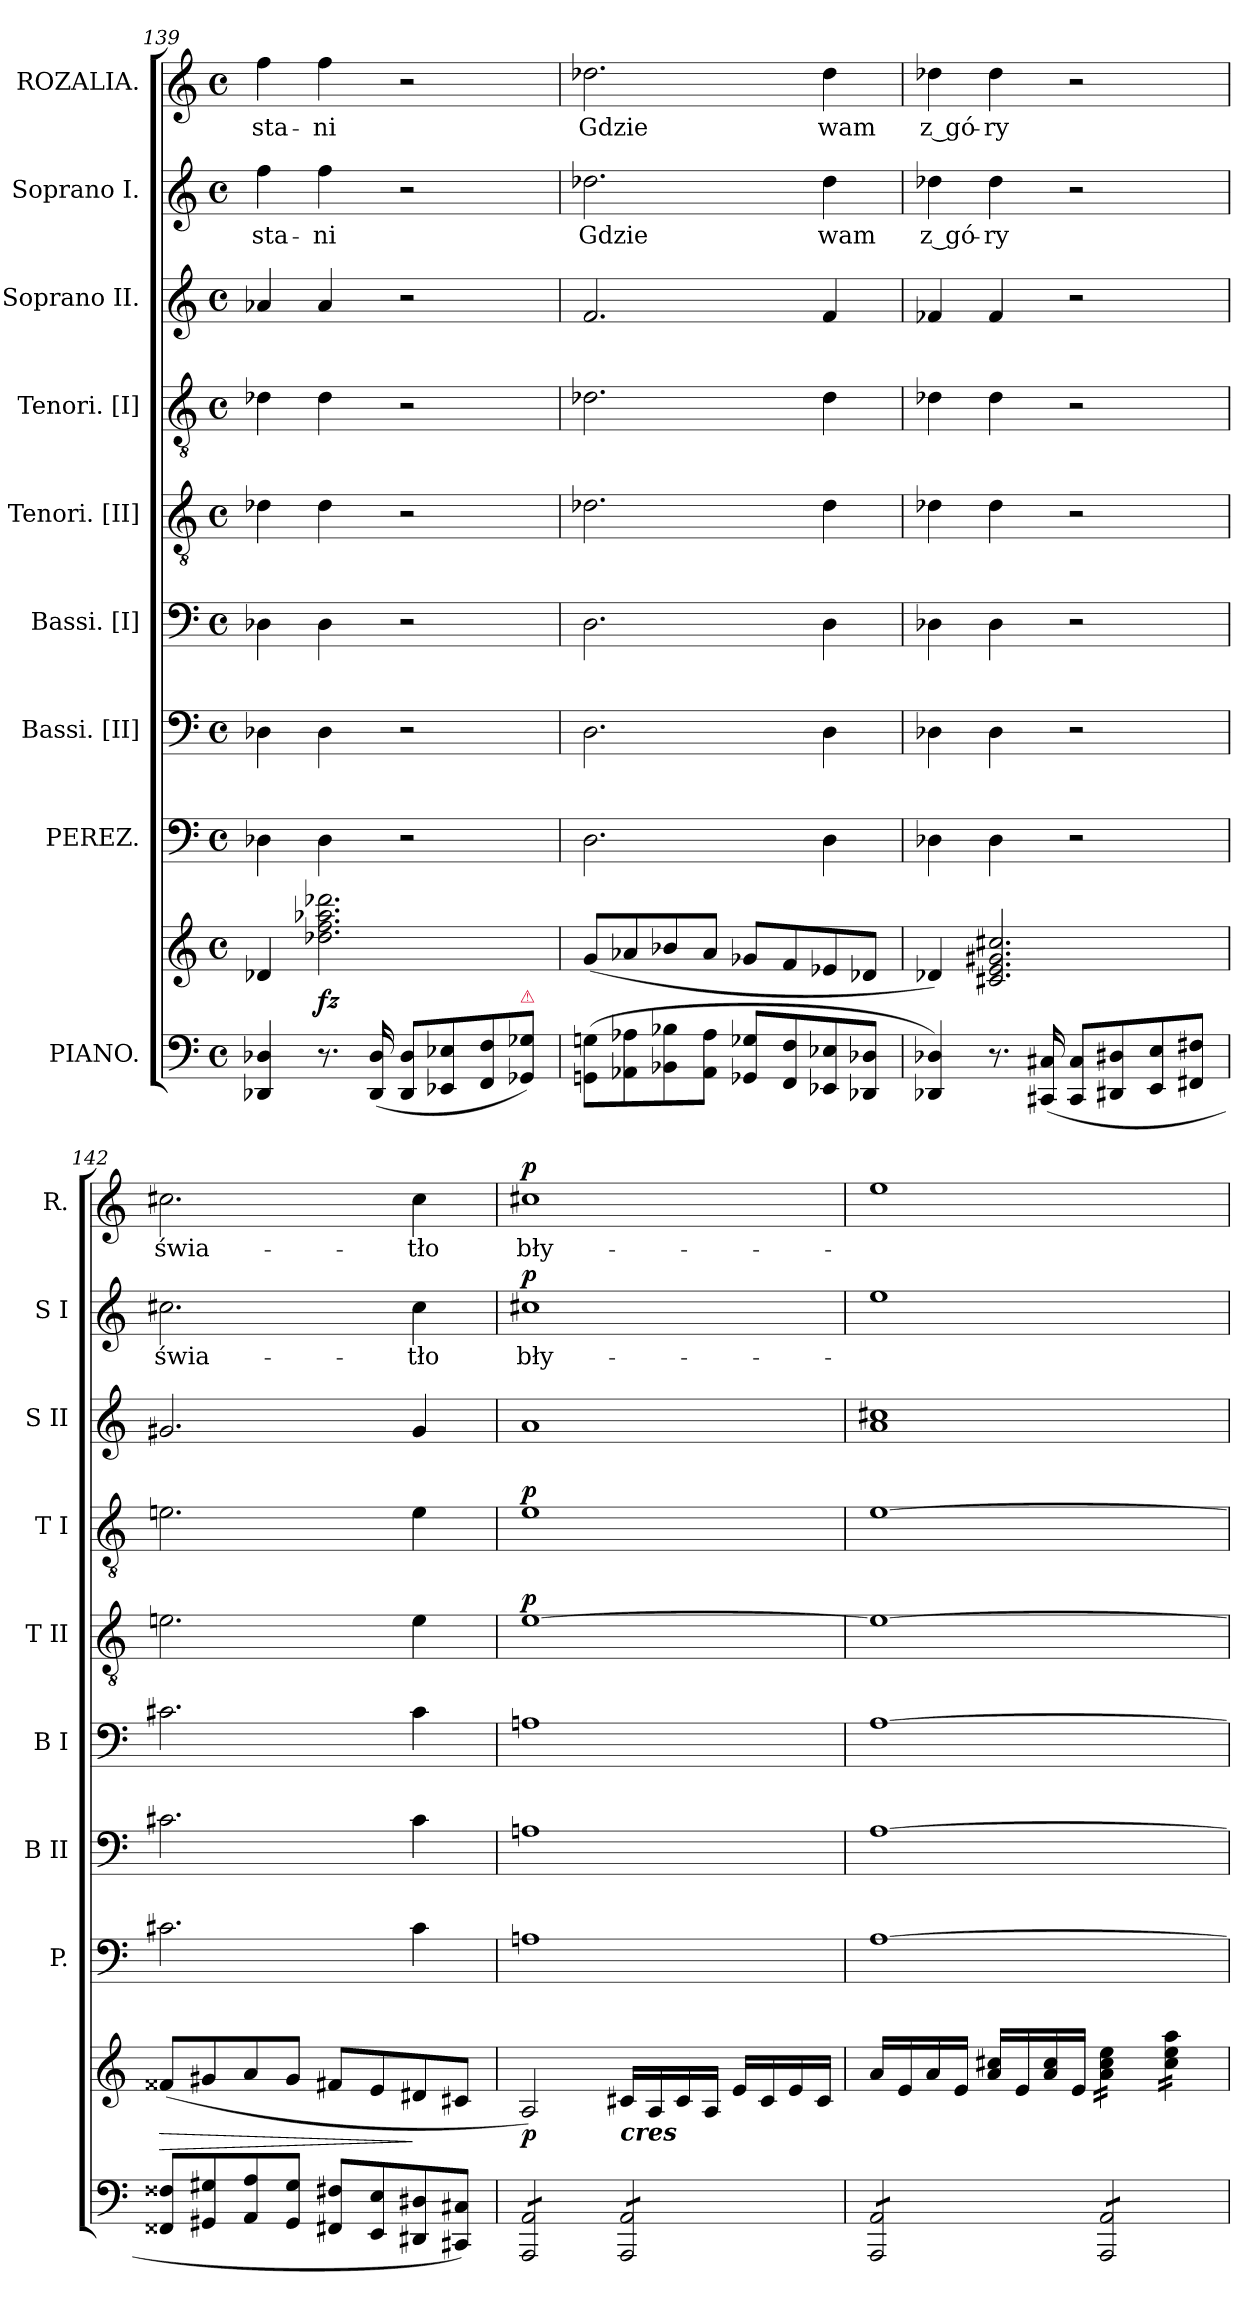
**kern	**kern	**dynam	**kern	**kern	**kern	**kern	**dynam	**kern	**dynam	**kern	**kern	**text	**dynam	**kern	**text	**dynam
*part9	*part9	*part9	*part8	*part7	*part6	*part5	*part5	*part4	*part4	*part3	*part2	*part2	*part2	*part1	*part1	*part1
*staff10	*staff9	*staff9/10	*staff8	*staff7	*staff6	*staff5	*staff5	*staff4	*staff4	*staff3	*staff2	*staff2	*staff2	*staff1	*staff1	*staff1
*I"PIANO.	*	*	*I"PEREZ.	*I"Bassi. [II]	*I"Bassi. [I]	*I"Tenori. [II]	*	*I"Tenori. [I]	*	*I"Soprano II.	*I"Soprano I.	*	*	*I"ROZALIA.	*	*
*	*	*	*I'P.	*I'B II	*I'B I	*I'T II	*	*I'T I	*	*I'S II	*I'S I	*	*	*I'R.	*	*
*clefF4	*clefG2	*	*clefF4	*clefF4	*clefF4	*clefGv2	*	*clefGv2	*	*clefG2	*clefG2	*	*	*clefG2	*	*
*k[]	*k[]	*	*k[]	*k[]	*k[]	*k[]	*	*k[]	*	*k[]	*k[]	*	*	*k[]	*	*
*C:	*C:	*	*C:	*C:	*C:	*C:	*	*C:	*	*C:	*C:	*	*	*C:	*	*
*M4/4	*M4/4	*	*M4/4	*M4/4	*M4/4	*M4/4	*	*M4/4	*	*M4/4	*M4/4	*	*	*M4/4	*	*
*met(c)	*met(c)	*	*met(c)	*met(c)	*met(c)	*met(c)	*	*met(c)	*	*met(c)	*met(c)	*	*	*met(c)	*	*
=139	=139	=139	=139	=139	=139	=139	=139	=139	=139	=139	=139	=139	=139	=139	=139	=139
4DD-X/ 4D-X/	4d-X/	.	4D-X\	4D-X\	4D-X\	4d-X\	.	4d-X\	.	4a-X/	4ff\	-sta-	.	4ff\	-sta-	.
8.r	2.dd-X\ 2.ff\ 2.aa-X\ 2.ddd-X\	fz	4D-\	4D-\	4D-\	4d-\	.	4d-\	.	4a-/	4ff\	-ni	.	4ff\	-ni	.
(>16DD-/ 16D-/	.	.	.	.	.	.	.	.	.	.	.	.	.	.	.	.
8DD-/ 8D-/L	.	.	2r	2r	2r	2r	.	2r	.	2r	2r	.	.	2r	.	.
8EE-X/ 8E-X/	.	.	.	.	.	.	.	.	.	.	.	.	.	.	.	.
8FF/ 8F/	.	.	.	.	.	.	.	.	.	.	.	.	.	.	.	.
!LO:TX:a:color=crimson:t=⚠	!	!	!	!	!	!	!	!	!	!	!	!	!	!	!	!
8GG-X/ 8G-X/J)	.	.	.	.	.	.	.	.	.	.	.	.	.	.	.	.
=140	=140	=140	=140	=140	=140	=140	=140	=140	=140	=140	=140	=140	=140	=140	=140	=140
(>8GGn\ 8Gn\L	(>8g/L	.	2.D\	2.D\	2.D\	2.d-X\	.	2.d-X\	.	2.f/	2.dd-X\	Gdzie	.	2.dd-X\	Gdzie	.
8AA-X\ 8A-X\	8a-X/	.	.	.	.	.	.	.	.	.	.	.	.	.	.	.
8BB-X\ 8B-X\	8b-X/	.	.	.	.	.	.	.	.	.	.	.	.	.	.	.
8AA-\ 8A-\J	8a-/J	.	.	.	.	.	.	.	.	.	.	.	.	.	.	.
8GG-X/ 8G-X/L	8g-X/L	.	.	.	.	.	.	.	.	.	.	.	.	.	.	.
8FF/ 8F/	8f/	.	.	.	.	.	.	.	.	.	.	.	.	.	.	.
8EE-X/ 8E-X/	8e-X/	.	4D\	4D\	4D\	4d-\	.	4d-\	.	4f/	4dd-\	wam	.	4dd-\	wam	.
8DD-X/ 8D-X/J	8d-X/J	.	.	.	.	.	.	.	.	.	.	.	.	.	.	.
=141	=141	=141	=141	=141	=141	=141	=141	=141	=141	=141	=141	=141	=141	=141	=141	=141
4DD-X/ 4D-X/)	4d-X/)	.	4D-X\	4D-X\	4D-X\	4d-X\	.	4d-X\	.	4f-X/	4dd-X\	z gó-	.	4dd-X\	z gó-	.
8.r	2.c#X/ 2.e/ 2.g#X/ 2.cc#X/	.	4D-\	4D-\	4D-\	4d-\	.	4d-\	.	4f-/	4dd-\	-ry	.	4dd-\	-ry	.
(>16CC#X/ 16C#X/	.	.	.	.	.	.	.	.	.	.	.	.	.	.	.	.
8CC#/ 8C#/L	.	.	2r	2r	2r	2r	.	2r	.	2r	2r	.	.	2r	.	.
8DD#X/ 8D#X/	.	.	.	.	.	.	.	.	.	.	.	.	.	.	.	.
8EE/ 8E/	.	.	.	.	.	.	.	.	.	.	.	.	.	.	.	.
8FF#X/ 8F#X/J	.	.	.	.	.	.	.	.	.	.	.	.	.	.	.	.
=142	=142	=142	=142	=142	=142	=142	=142	=142	=142	=142	=142	=142	=142	=142	=142	=142
!	!	!LO:HP:b	!	!	!	!	!	!	!	!	!	!	!	!	!	!
8FF##X/ 8F##X/L	(<8f##X/L	>	2.c#X\	2.c#X\	2.c#X\	2.en\	.	2.en\	.	2.g#X/	2.cc#X\	świa-	.	2.cc#X\	świa-	.
8GG#X/ 8G#X/	8g#X/	.	.	.	.	.	.	.	.	.	.	.	.	.	.	.
8AA/ 8A/	8a/	.	.	.	.	.	.	.	.	.	.	.	.	.	.	.
8GG#/ 8G#/J	8g#/J	.	.	.	.	.	.	.	.	.	.	.	.	.	.	.
8FF#X/ 8F#X/L	8f#X/L	.	.	.	.	.	.	.	.	.	.	.	.	.	.	.
8EE/ 8E/	8e/	.	.	.	.	.	.	.	.	.	.	.	.	.	.	.
8DD#X/ 8D#X/	8d#X/	]	4c#\	4c#\	4c#\	4e\	.	4e\	.	4g#/	4cc#\	-tło	.	4cc#\	-tło	.
8CC#X/ 8C#X/J)	8c#X/J	.	.	.	.	.	.	.	.	.	.	.	.	.	.	.
=143	=143	=143	=143	=143	=143	=143	=143	=143	=143	=143	=143	=143	=143	=143	=143	=143
!	!	!	!	!	!	!	!LO:DY:a	!	!LO:DY:a	!	!	!	!LO:DY:a	!	!	!LO:DY:a
*tremolo	*	*	*	*	*	*	*	*	*	*	*	*	*	*	*	*
8AAA/ 8AA/L	2A/)	p	1An	1An	1An	[1e	p	1e	p	1a	1cc#X	bły-	p	1cc#X	bły-	p
8AAA/ 8AA/	.	.	.	.	.	.	.	.	.	.	.	.	.	.	.	.
8AAA/ 8AA/	.	.	.	.	.	.	.	.	.	.	.	.	.	.	.	.
8AAA/ 8AA/J	.	.	.	.	.	.	.	.	.	.	.	.	.	.	.	.
!	!LO:TX:c:Bi:t=cres	!	!	!	!	!	!	!	!	!	!	!	!	!	!	!
8AAA/ 8AA/L	16c#X/LL	.	.	.	.	.	.	.	.	.	.	.	.	.	.	.
.	16A/	.	.	.	.	.	.	.	.	.	.	.	.	.	.	.
8AAA/ 8AA/	16c#/	.	.	.	.	.	.	.	.	.	.	.	.	.	.	.
.	16A/JJ	.	.	.	.	.	.	.	.	.	.	.	.	.	.	.
8AAA/ 8AA/	16e/LL	.	.	.	.	.	.	.	.	.	.	.	.	.	.	.
.	16c#/	.	.	.	.	.	.	.	.	.	.	.	.	.	.	.
8AAA/ 8AA/J	16e/	.	.	.	.	.	.	.	.	.	.	.	.	.	.	.
.	16c#/JJ	.	.	.	.	.	.	.	.	.	.	.	.	.	.	.
=144	=144	=144	=144	=144	=144	=144	=144	=144	=144	=144	=144	=144	=144	=144	=144	=144
8AAA/ 8AA/L	16a/LL	.	[1A	[1A	[1A	1e_	.	[1e	.	1a 1cc#X	1ee	.	.	1ee	.	.
.	16e/	.	.	.	.	.	.	.	.	.	.	.	.	.	.	.
8AAA/ 8AA/	16a/	.	.	.	.	.	.	.	.	.	.	.	.	.	.	.
.	16e/JJ	.	.	.	.	.	.	.	.	.	.	.	.	.	.	.
8AAA/ 8AA/	16a/ 16cc#X/LL	.	.	.	.	.	.	.	.	.	.	.	.	.	.	.
.	16e/	.	.	.	.	.	.	.	.	.	.	.	.	.	.	.
8AAA/ 8AA/J	16a/ 16cc#/	.	.	.	.	.	.	.	.	.	.	.	.	.	.	.
.	16e/JJ	.	.	.	.	.	.	.	.	.	.	.	.	.	.	.
*	*tremolo	*	*	*	*	*	*	*	*	*	*	*	*	*	*	*
8AAA/ 8AA/L	16a\ 16cc#\ 16ee\LL	.	.	.	.	.	.	.	.	.	.	.	.	.	.	.
.	16a\ 16cc#\ 16ee\	.	.	.	.	.	.	.	.	.	.	.	.	.	.	.
8AAA/ 8AA/	16a\ 16cc#\ 16ee\	.	.	.	.	.	.	.	.	.	.	.	.	.	.	.
.	16a\ 16cc#\ 16ee\JJ	.	.	.	.	.	.	.	.	.	.	.	.	.	.	.
8AAA/ 8AA/	16cc#\ 16ee\ 16aa\LL	.	.	.	.	.	.	.	.	.	.	.	.	.	.	.
.	16cc#\ 16ee\ 16aa\	.	.	.	.	.	.	.	.	.	.	.	.	.	.	.
8AAA/ 8AA/J	16cc#\ 16ee\ 16aa\	.	.	.	.	.	.	.	.	.	.	.	.	.	.	.
*Xtremolo	*	*	*	*	*	*	*	*	*	*	*	*	*	*	*	*
.	16cc#\ 16ee\ 16aa\JJ	.	.	.	.	.	.	.	.	.	.	.	.	.	.	.
*	*Xtremolo	*	*	*	*	*	*	*	*	*	*	*	*	*	*	*
=	=	=	=	=	=	=	=	=	=	=	=	=	=	=	=	=
*-	*-	*-	*-	*-	*-	*-	*-	*-	*-	*-	*-	*-	*-	*-	*-	*-
